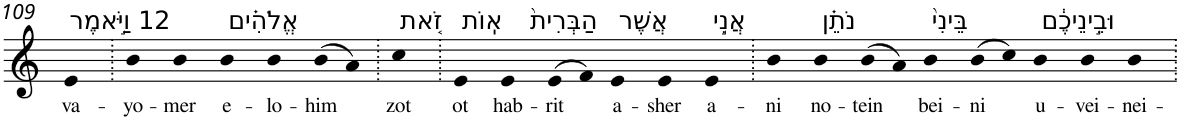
**kern	**text
*part1	*part1
*staff1	*staff1
*I"Piano	*
*I'Pno	*
!!LO:PB:g=z
*clefG2	*
*k[]	*
=109	=109
!LO:TX:a:t=12 וַיֹּ֣אמֶר	!
!	!LO:LY:b
4e	va-
=110.	=110.
!	!LO:LY:b
4b	-yo-
!	!LO:LY:b
4b	-mer
!LO:TX:a:t=אֱלֹהִ֗ים	!
!	!LO:LY:b
4b	e-
!	!LO:LY:b
4b	-lo-
!	!LO:LY:b
(>8b	-him
8a)	.
=111.	=111.
!LO:TX:a:t=זֹ֤את	!
!	!LO:LY:b
4cc	zot
=112.	=112.
!LO:TX:a:t=אֽוֹת	!
!	!LO:LY:b
4e	ot
!LO:TX:a:t=הַבְּרִית֙	!
!	!LO:LY:b
4e	hab-
!	!LO:LY:b
(>8e	-rit
8f)	.
!LO:TX:a:t=אֲשֶׁר	!
!	!LO:LY:b
4e	a-
!	!LO:LY:b
4e	-sher
!LO:TX:a:t=אֲנִ֣י	!
!	!LO:LY:b
4e	a-
=113.	=113.
!	!LO:LY:b
4b	-ni
!LO:TX:a:t=נֹתֵ֗ן	!
!	!LO:LY:b
4b	no-
!	!LO:LY:b
(>8b	-tein
8a)	.
!LO:TX:a:t=בֵּינִי֙	!
!	!LO:LY:b
4b	bei-
!	!LO:LY:b
(>8b	-ni
8cc)	.
!LO:TX:a:t=וּבֵ֣ינֵיכֶ֔ם	!
!	!LO:LY:b
4b	u-
!	!LO:LY:b
4b	-vei-
!	!LO:LY:b
4b	-nei-
=.	=.
*-	*-
